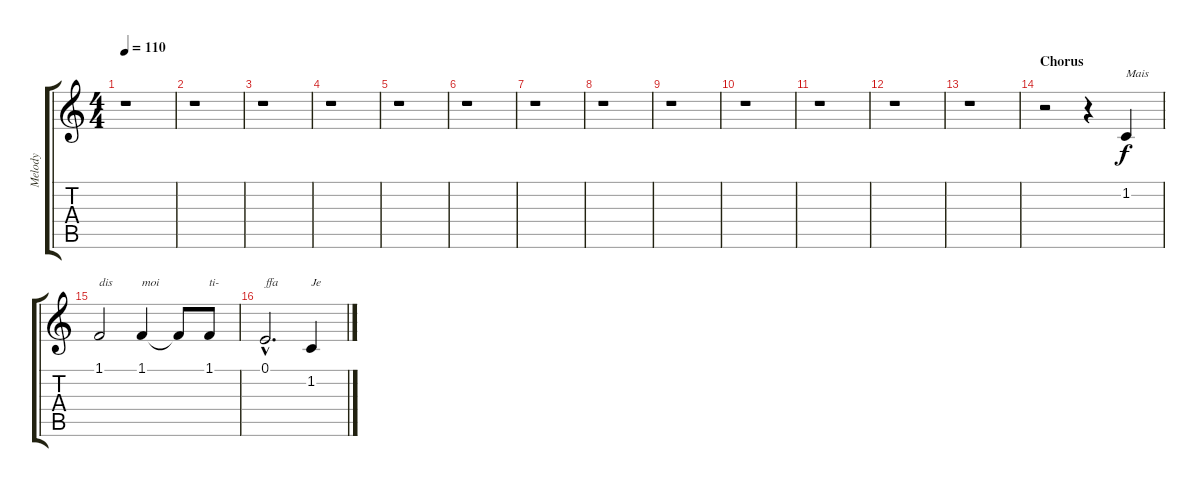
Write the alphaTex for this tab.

\track ("Melody" "Melody") {instrument lead6voice}
\staff {score tabs}
\tuning (E4 B3 G3 D3 A2 E2) {hide}
\ts (4 4)
\tempo 110
\clef g2
\ks c
r.1{dy f} |
r.1 |
r.1 |
r.1 |
r.1 |
r.1 |
r.1 |
r.1 |
r.1 |
r.1 |
r.1 |
r.1 |
r.1 |
\section ("" "Chorus")
r.2 r.4 1.2.4{txt "Mais"} |
1.1.2{txt "dis"} 1.1.4{txt "moi"} 1.1{t}.8 1.1.8{txt "ti-"} |
0.1{hac}.2{d txt "ffa"} 1.2.4{txt "Je"}
